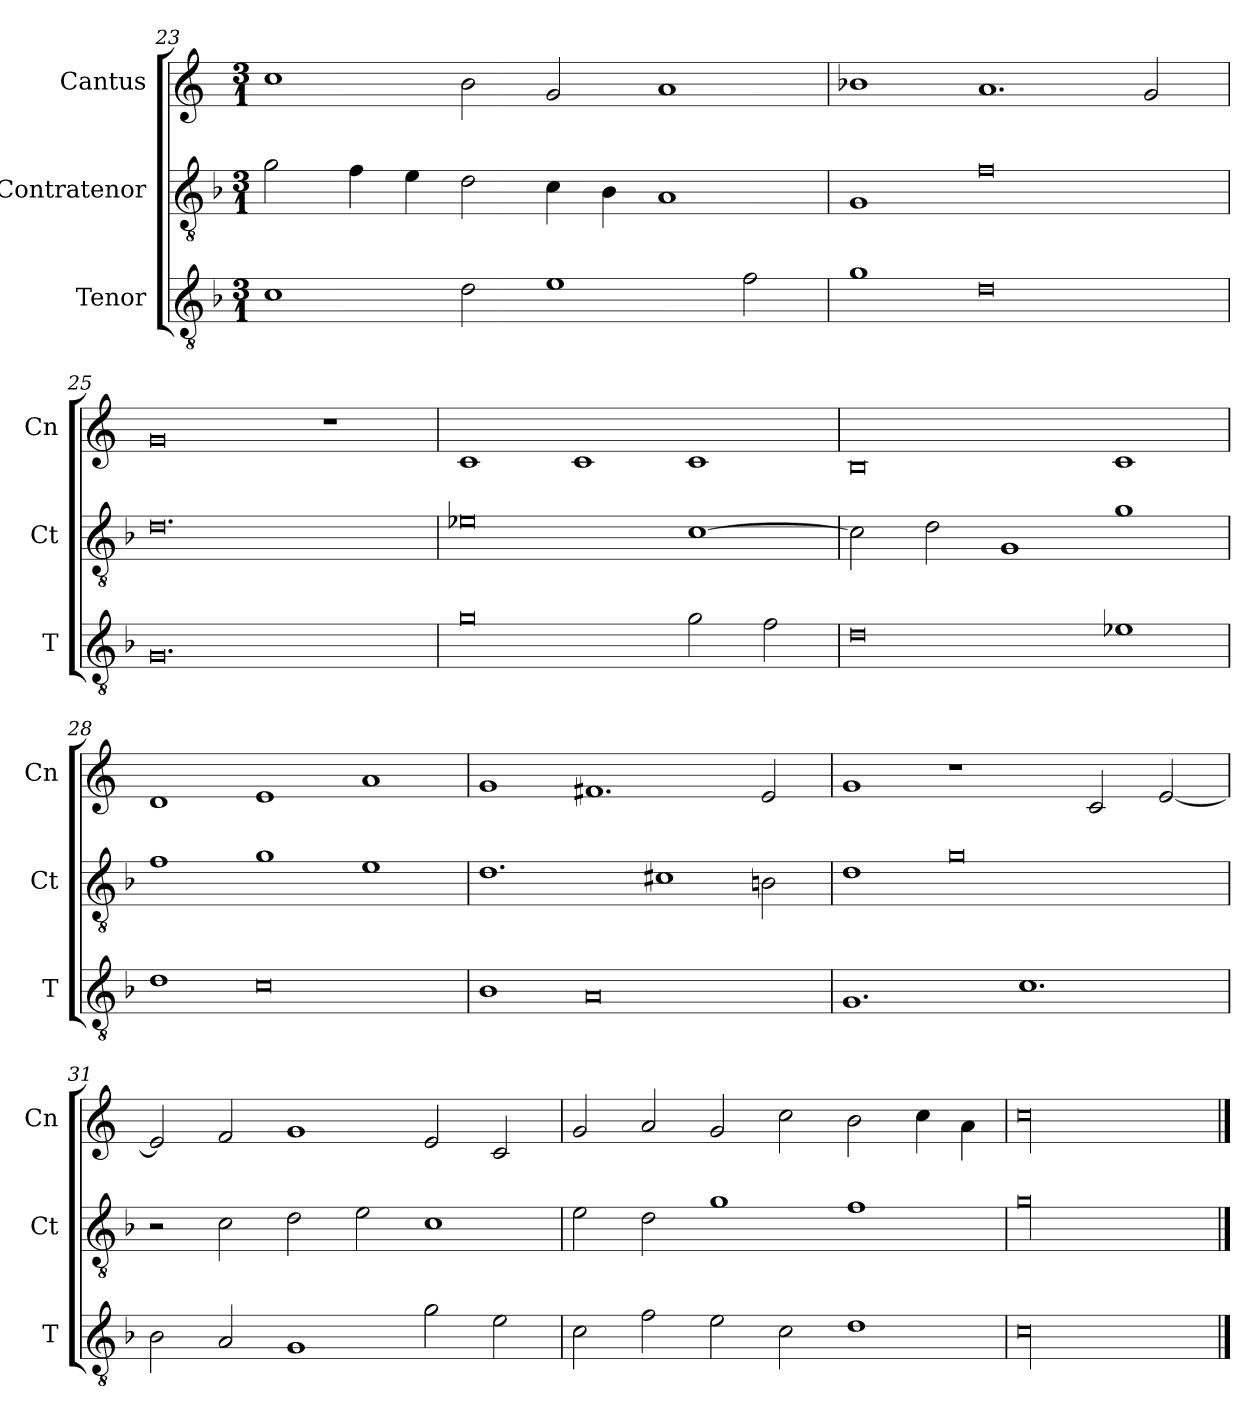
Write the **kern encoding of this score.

**kern	**kern	**kern
*part3	*part2	*part1
*staff3	*staff2	*staff1
*I"Tenor	*I"Contratenor	*I"Cantus
*I'T	*I'Ct	*I'Cn
*clefGv2	*clefGv2	*clefG2
*k[b-]	*k[b-]	*k[]
*M3/1	*M3/1	*M3/1
=23	=23	=23
1c	2g\	1cc
.	4f\	.
.	4e\	.
2d\	2d\	2b\
1e	4c\	2g/
.	4B-\	.
.	1A	1a
2f\	.	.
=24	=24	=24
1g	1G	1b-X
0d	0f	1.a
.	.	2g/
=25	=25	=25
0.G	0.d	0g
.	.	1r
=26	=26	=26
0g	0e-X	1c
.	.	1c
2g\	[1c	1c
2f\	.	.
=27	=27	=27
0d	2c\]	0B
.	2d\	.
.	1G	.
1e-X	1g	1c
=28	=28	=28
1d	1f	1d
0c	1g	1e
.	1e	1a
=29	=29	=29
1B-	1.d	1g
0A	.	1.f#X
.	1c#X	.
.	2Bn\	2e/
=30	=30	=30
1.G	1d	1g
.	0g	1r
1.c	.	.
.	.	2c/
.	.	[2e/
=31	=31	=31
2B-\	2r	2e/]
2A/	2c\	2f/
1G	2d\	1g
.	2e\	.
2g\	1c	2e/
2e\	.	2c/
=32	=32	=32
2c\	2e\	2g/
2f\	2d\	2a/
2e\	1g	2g/
2c\	.	2cc\
1d	1f	2b\
.	.	4cc\
.	.	4a\
=33	=33	=33
!LO:N:vis=00	!LO:N:vis=00	!LO:N:vis=00
0.c	0.g	0.cc
==	==	==
*-	*-	*-
